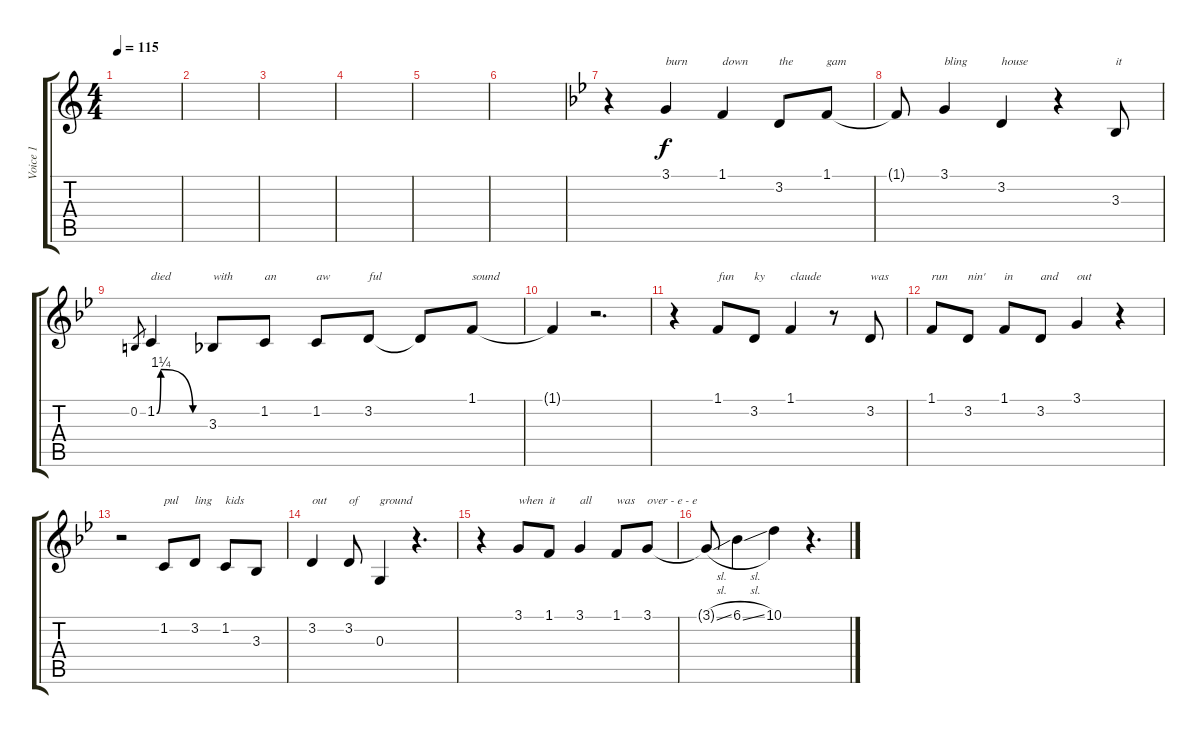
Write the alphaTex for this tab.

\track ("Voice 1" "Voice 1") {instrument lead2sawtooth}
\staff {score tabs}
\tuning (E4 B3 G3 D3 A2 E2) {hide}
\ts (4 4)
\tempo 115
\clef g2
\ks c
|
|
|
|
|
|
\ks bb
r.4 3.1.4{txt "burn" dy f} 1.1.4{txt "down"} 3.2.8{txt "the"} 1.1.8{txt "gam"} |
1.1{t}.8 3.1.4{txt "bling"} 3.2.4{txt "house"} r.4 3.3.8{txt "it"} |
0.2.8{gr} 1.2{be (custom 0 0 5 5 45 0 60 0)}.4{txt "died"} 3.3.8{txt "with"} 1.2.8{txt "an"} 1.2.8{txt "aw"} 3.2.8{txt "ful"} 3.2{t}.8 1.1.8{txt "sound"} |
1.1{t}.4 r.2{d} |
r.4 1.1.8{txt "fun"} 3.2.8{txt "ky"} 1.1.4{txt "claude"} r.8 3.2.8{txt "was"} |
1.1.8{txt "run"} 3.2.8{txt "nin'"} 1.1.8{txt "in"} 3.2.8{txt "and"} 3.1.4{txt "out"} r.4 |
r.2 1.2.8{txt "pul"} 3.2.8{txt "ling"} 1.2.8{txt "kids"} 3.3.8 |
3.2.4{txt "out"} 3.2.8{txt "of"} 0.3.4{txt "ground"} r.4{d} |
r.4 3.1.8{txt "when"} 1.1.8{txt "it"} 3.1.4{txt "all"} 1.1.8{txt "was"} 3.1.8{txt "over - e - e"} |
3.1{sl t}.8 6.1{sl}.4 10.1.4 r.4{d}
